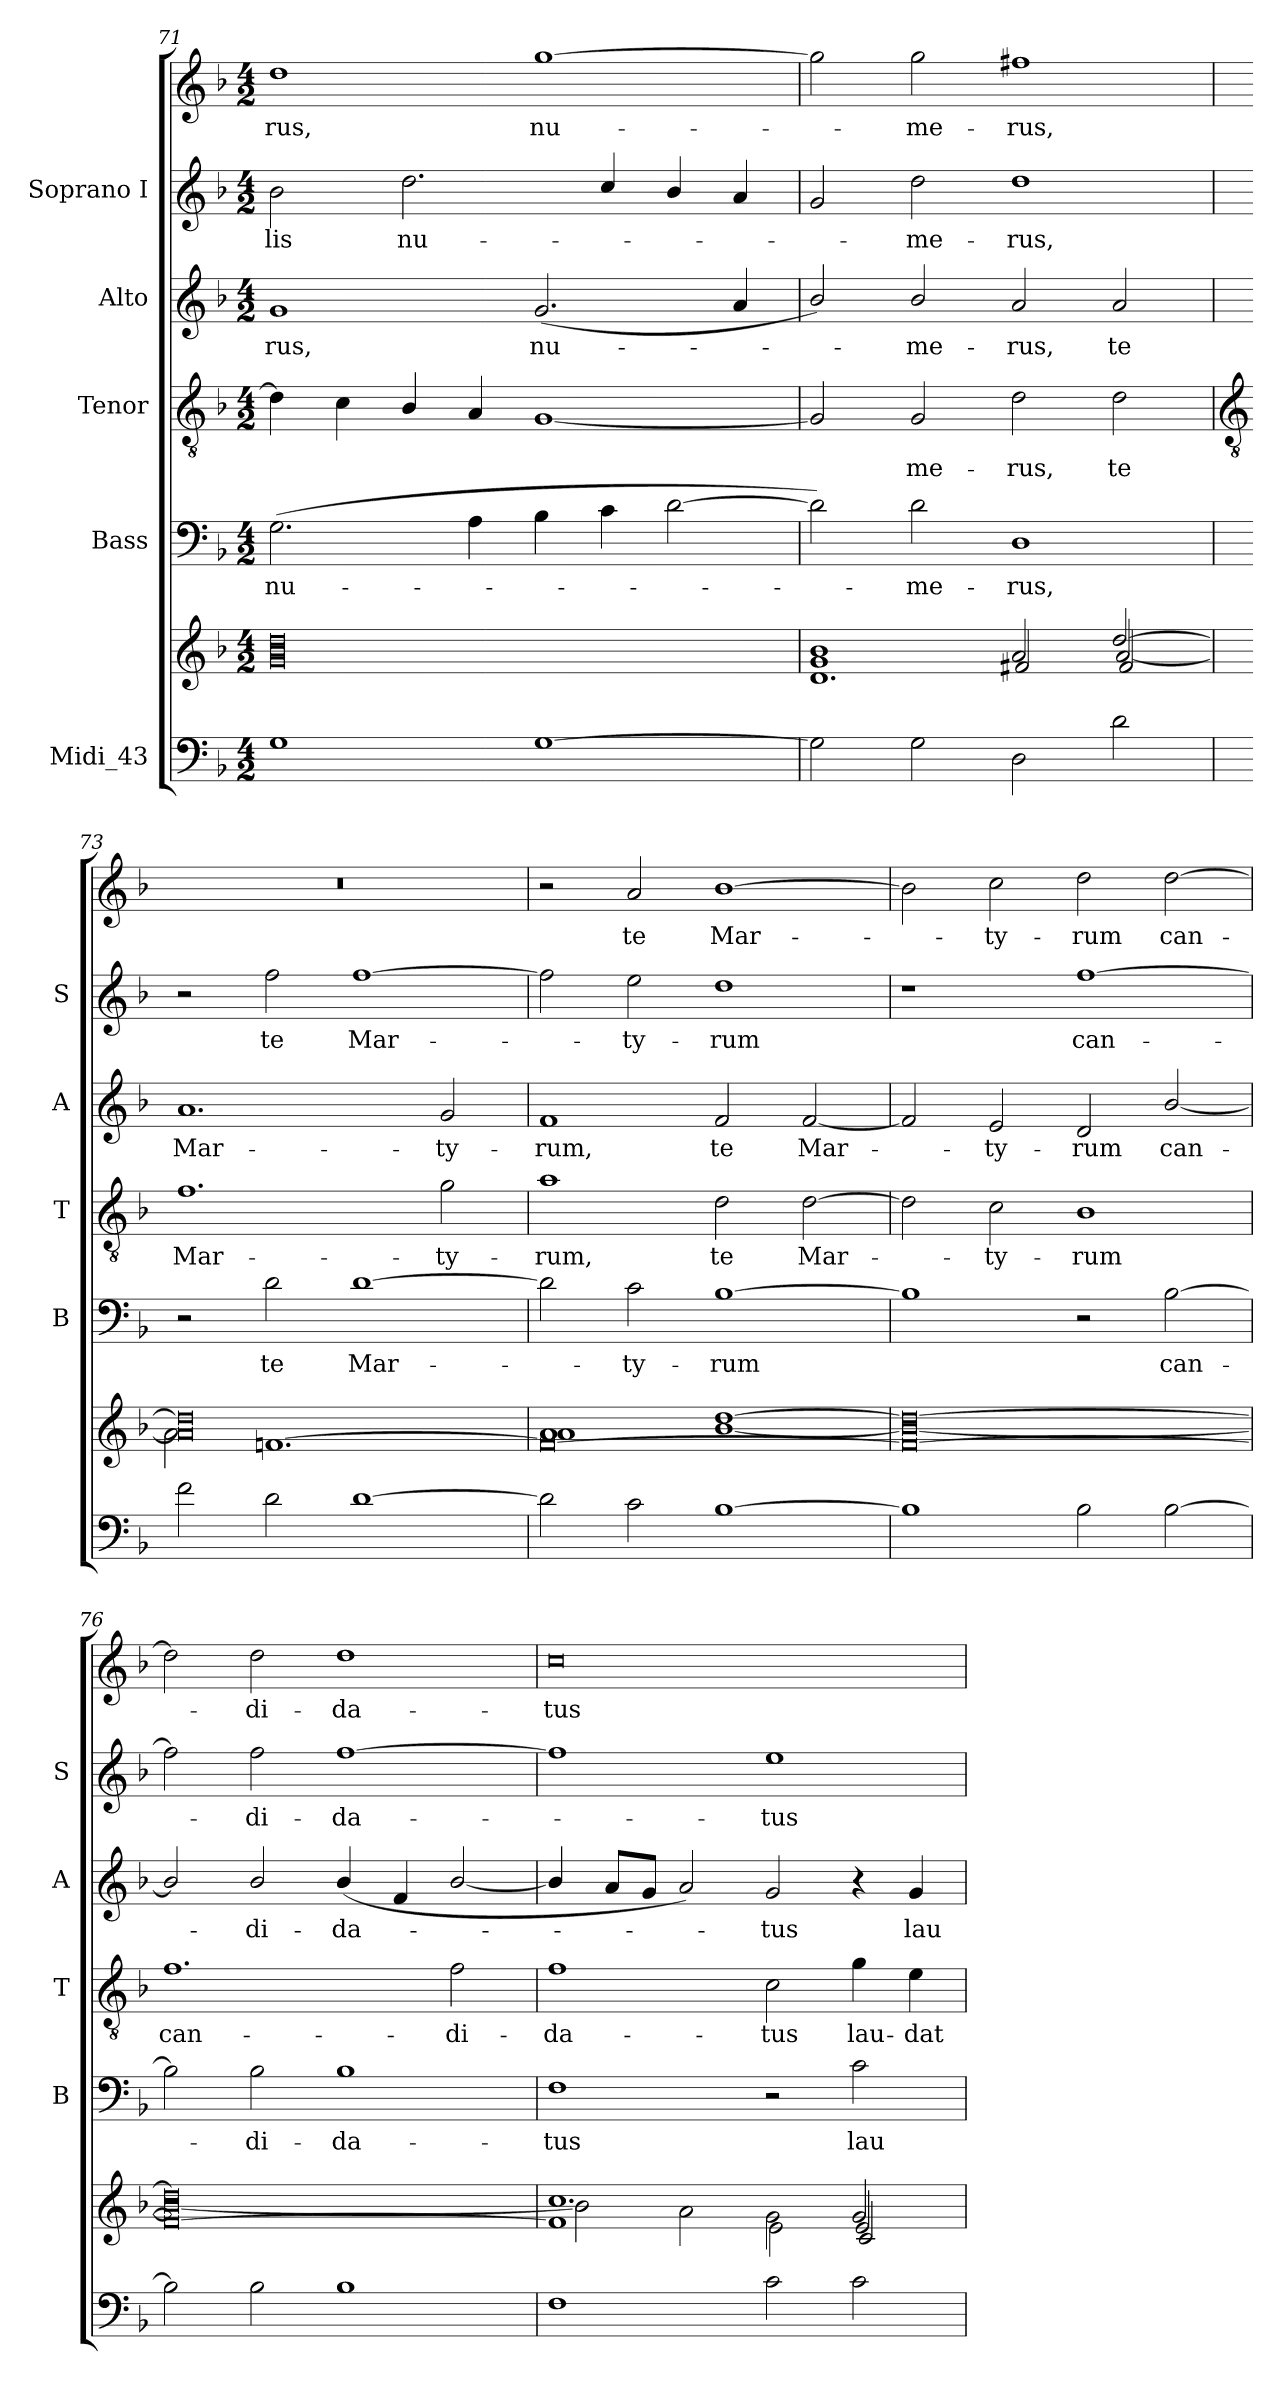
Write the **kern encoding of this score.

**kern	**kern	**kern	**text	**kern	**text	**kern	**text	**kern	**text	**kern	**text
*part5	*part5	*part4	*part4	*part3	*part3	*part2	*part2	*part1	*part1	*part1	*part1
*staff7	*staff6	*staff5	*staff5	*staff4	*staff4	*staff3	*staff3	*staff2	*staff2	*staff1	*staff1
*I"Midi_43	*	*I"Bass	*	*I"Tenor	*	*I"Alto	*	*I"Soprano I	*	*	*
*	*	*I'B	*	*I'T	*	*I'A	*	*I'S	*	*	*
*clefF4	*clefG2	*clefF4	*	*clefGv2	*	*clefG2	*	*clefG2	*	*clefG2	*
*k[b-]	*k[b-]	*k[b-]	*	*k[b-]	*	*k[b-]	*	*k[b-]	*	*k[b-]	*
*F:	*F:	*F:	*	*F:	*	*F:	*	*F:	*	*F:	*
*M4/2	*M4/2	*M4/2	*	*M4/2	*	*M4/2	*	*M4/2	*	*M4/2	*
=71	=71	=71	=71	=71	=71	=71	=71	=71	=71	=71	=71
*	*^	*	*	*	*	*	*	*	*	*	*
*	*	*^	*	*	*	*	*	*	*	*	*	*
!	!	!	!	!	!LO:LY:b	!	!	!	!LO:LY:b	!	!LO:LY:b	!	!LO:LY:b
1G	0dd/	0b-\	0g\	(>2.G	nu-	4d]	.	1g	-rus,	2b-	lis	1dd	-rus,
.	.	.	.	.	.	4c	.	.	.	.	.	.	.
!	!	!	!	!	!	!	!	!	!	!	!LO:LY:b	!	!
.	.	.	.	.	.	4B-/	.	.	.	2.dd	nu-	.	.
.	.	.	.	4A	.	4A/	.	.	.	.	.	.	.
!	!	!	!	!	!	!	!	!	!LO:LY:b	!	!	!	!LO:LY:b
[1G	.	.	.	4B-	.	[1G	.	(<2.g	nu-	.	.	[1gg	nu-
.	.	.	.	4c	.	.	.	.	.	4cc/	.	.	.
.	.	.	.	[2d	.	.	.	.	.	4b-/	.	.	.
.	.	.	.	.	.	.	.	4a	.	4a	.	.	.
=72	=72	=72	=72	=72	=72	=72	=72	=72	=72	=72	=72	=72	=72
2G]	1b-/	1g\	1.d\	2d])	.	2G]	.	2b-/)	.	2g	.	2gg]	.
!	!	!	!	!	!LO:LY:b	!	!LO:LY:b	!	!LO:LY:b	!	!LO:LY:b	!	!LO:LY:b
2G	.	.	.	2d	me-	2G	me-	2b-/	me-	2dd	me-	2gg	me-
!	!	!	!	!	!LO:LY:b	!	!LO:LY:b	!	!LO:LY:b	!	!LO:LY:b	!	!LO:LY:b
2D	2a/	2f#X/	.	1D	-rus,	2d	-rus,	2a	-rus,	1dd	-rus,	1ff#X	-rus,
!	!	!	!	!	!	!	!LO:LY:b	!	!LO:LY:b	!	!	!	!
2d	[2dd/	[2a/	2f#/	.	.	2d	te	2a	te	.	.	.	.
!!LO:LB:g=z
=73	=73	=73	=73	=73	=73	=73	=73	=73	=73	=73	=73	=73	=73
*	*	*	*	*	*	*clefGv2	*	*	*	*	*	*	*
!	!	!	!	!	!	!	!LO:LY:b	!	!LO:LY:b	!	!	!	!
2f	0dd/]	0a\]	2a\	2r	.	1.f	Mar-	1.a	Mar-	2r	.	0r	.
!	!	!	!	!	!LO:LY:b	!	!	!	!	!	!LO:LY:b	!	!
2d	.	.	[1.fn\	2d	te	.	.	.	.	2ff	te	.	.
!	!	!	!	!	!LO:LY:b	!	!	!	!	!	!LO:LY:b	!	!
[1d	.	.	.	[1d	Mar-	.	.	.	.	[1ff	Mar-	.	.
!	!	!	!	!	!	!	!LO:LY:b	!	!LO:LY:b	!	!	!	!
.	.	.	.	.	.	2g	-ty-	2g	-ty-	.	.	.	.
=74	=74	=74	=74	=74	=74	=74	=74	=74	=74	=74	=74	=74	=74
!	!	!	!	!	!	!	!LO:LY:b	!	!LO:LY:b	!	!	!	!
2d]	1a/	1a\	0f\_	2d]	.	1a	-rum,	1f	-rum,	2ff]	.	2r	.
!	!	!	!	!	!LO:LY:b	!	!	!	!	!	!LO:LY:b	!	!LO:LY:b
2c	.	.	.	2c	ty-	.	.	.	.	2ee	ty-	2a	te
!	!	!	!	!	!LO:LY:b	!	!LO:LY:b	!	!LO:LY:b	!	!LO:LY:b	!	!LO:LY:b
[1B-	[1dd/	[1b-\	.	[1B-	-rum	2d	te	2f	te	1dd	-rum	[1b-	Mar-
!	!	!	!	!	!	!	!LO:LY:b	!	!LO:LY:b	!	!	!	!
.	.	.	.	.	.	[2d	Mar-	[2f	Mar-	.	.	.	.
=75	=75	=75	=75	=75	=75	=75	=75	=75	=75	=75	=75	=75	=75
1B-]	0dd/_	0b-\_	0f\_	1B-]	.	2d]	.	2f]	.	1r	.	2b-]	.
!	!	!	!	!	!	!	!LO:LY:b	!	!LO:LY:b	!	!	!	!LO:LY:b
.	.	.	.	.	.	2c	ty-	2e	ty-	.	.	2cc	ty-
!	!	!	!	!	!	!	!LO:LY:b	!	!LO:LY:b	!	!LO:LY:b	!	!LO:LY:b
2B-	.	.	.	2r	.	1B-	-rum	2d	-rum	[1ff	can-	2dd	-rum
!	!	!	!	!	!LO:LY:b	!	!	!	!LO:LY:b	!	!	!	!LO:LY:b
[2B-	.	.	.	[2B-	can-	.	.	[2b-/	can-	.	.	[2dd	can-
=76	=76	=76	=76	=76	=76	=76	=76	=76	=76	=76	=76	=76	=76
!	!	!	!	!	!	!	!LO:LY:b	!	!	!	!	!	!
2B-]	0dd/]	0b-\_	0f\_	2B-]	.	1.f	can-	2b-/]	.	2ff]	.	2dd]	.
!	!	!	!	!	!LO:LY:b	!	!	!	!LO:LY:b	!	!LO:LY:b	!	!LO:LY:b
2B-	.	.	.	2B-	di-	.	.	2b-/	di-	2ff	-di-	2dd	di-
!	!	!	!	!	!LO:LY:b	!	!	!	!LO:LY:b	!	!LO:LY:b	!	!LO:LY:b
1B-	.	.	.	1B-	-da-	.	.	(<4b-/	-da-	[1ff	-da-	1dd	-da-
.	.	.	.	.	.	.	.	4f	.	.	.	.	.
!	!	!	!	!	!	!	!LO:LY:b	!	!	!	!	!	!
.	.	.	.	.	.	2f	-di-	[2b-/	.	.	.	.	.
=77	=77	=77	=77	=77	=77	=77	=77	=77	=77	=77	=77	=77	=77
!	!	!	!	!	!LO:LY:b	!	!LO:LY:b	!	!	!	!	!	!LO:LY:b
1F	1.cc/	2b-\]	1f\]	1F	-tus	1f	-da-	4b-/]	.	1ff]	.	0cc	tus
.	.	.	.	.	.	.	.	8aL	.	.	.	.	.
.	.	.	.	.	.	.	.	8gJ	.	.	.	.	.
.	.	2a\	.	.	.	.	.	2a)	.	.	.	.	.
!	!	!	!	!	!	!	!LO:LY:b	!	!LO:LY:b	!	!LO:LY:b	!	!
2c	.	2g\	2e\	2r	.	2c	-tus	2g	tus	1ee	tus	.	.
!	!	!	!	!	!LO:LY:b	!	!LO:LY:b	!	!	!	!	!	!
2c	2g/	2e/	2c/	2c	lau-	4g	lau-	4r	.	.	.	.	.
!	!	!	!	!	!	!	!LO:LY:b	!	!LO:LY:b	!	!	!	!
.	.	.	.	.	.	4e	-dat	4g	lau-	.	.	.	.
*	*v	*v	*v	*	*	*	*	*	*	*	*	*	*
=	=	=	=	=	=	=	=	=	=	=	=
*-	*-	*-	*-	*-	*-	*-	*-	*-	*-	*-	*-
